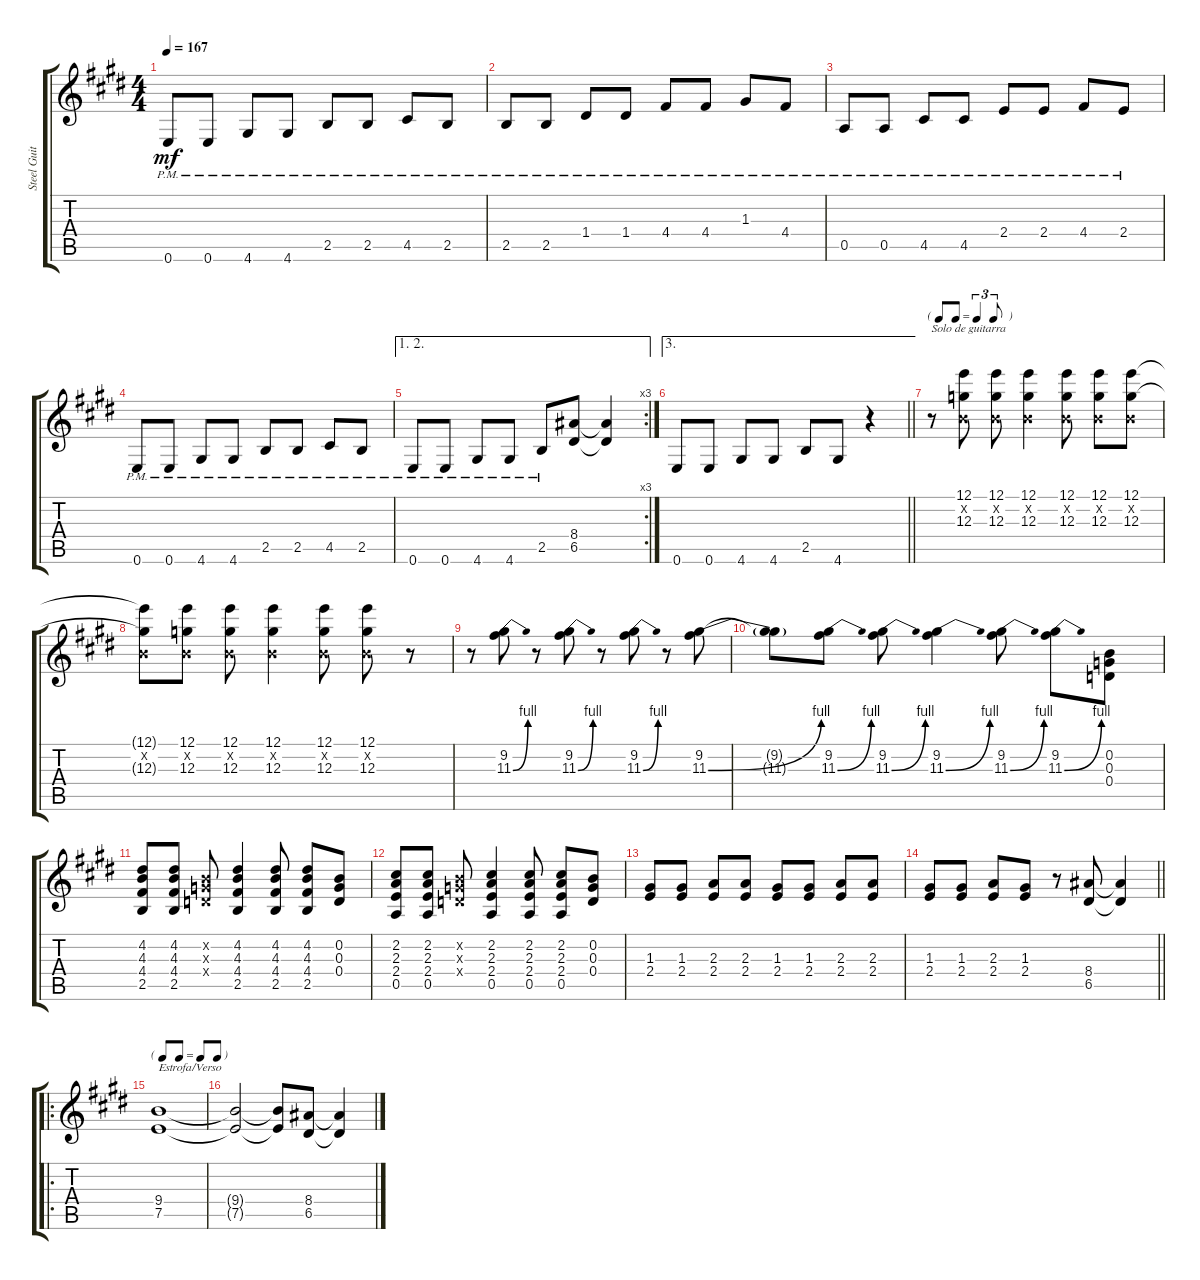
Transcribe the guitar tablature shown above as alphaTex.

\track ("Steel Guitar" "Steel Guit") {instrument acousticguitarsteel}
\staff {score tabs}
\tuning (E4 B3 G3 D3 A2 E2) {hide}
\ts (4 4)
\tempo 167
\clef g2
\ks e
0.6{pm}.8{dy mf} 0.6{pm}.8 4.6{pm}.8 4.6{pm}.8 2.5{pm}.8 2.5{pm}.8 4.5{pm}.8 2.5{pm}.8 |
2.5{pm}.8 2.5{pm}.8 1.4{pm}.8 1.4{pm}.8 4.4{pm}.8 4.4{pm}.8 1.3{pm}.8 4.4{pm}.8 |
0.5{pm}.8 0.5{pm}.8 4.5{pm}.8 4.5{pm}.8 2.4{pm}.8 2.4{pm}.8 4.4{pm}.8 2.4{pm}.8 |
0.6{pm}.8 0.6{pm}.8 4.6{pm}.8 4.6{pm}.8 2.5{pm}.8 2.5{pm}.8 4.5{pm}.8 2.5{pm}.8 |
\ae (1 2)
\rc 3
0.6{pm}.8 0.6{pm}.8 4.6{pm}.8 4.6{pm}.8 2.5{pm}.8 (8.4 6.5).8 (8.4{t} 6.5{t}).4 |
\ae 3
\barLineRight lightlight
0.6.8 0.6.8 4.6.8 4.6.8 2.5.8 4.6.8 r.4 |
\tf triplet8th
r.8{txt "Solo de guitarra"} (12.1 0.2{x} 12.3).8 (12.1 0.2{x} 12.3).8 (12.1 0.2{x} 12.3).4 (12.1 0.2{x} 12.3).8 (12.1 0.2{x} 12.3).8 (12.1 0.2{x} 12.3).8 |
(12.1{t} 0.2{x} 12.3{t}).8 (12.1 0.2{x} 12.3).8 (12.1 0.2{x} 12.3).8 (12.1 0.2{x} 12.3).4 (12.1 0.2{x} 12.3).8 (12.1 0.2{x} 12.3).8 r.8 |
r.8 (9.2 11.3{be (bend 0 0 60 4)}).8 r.8 (9.2 11.3{be (bend 0 0 60 4)}).8 r.8 (9.2 11.3{be (bend 0 0 60 4)}).8 r.8 (9.2 11.3{be (bend 0 0 60 4)}).8 |
(9.2{t} 11.3{t}).8 (9.2 11.3{be (bend 0 0 60 4)}).8 (9.2 11.3{be (bend 0 0 60 4)}).8 (9.2 11.3{be (bend 0 0 60 4)}).4 (9.2 11.3{be (bend 0 0 60 4)}).8 (9.2 11.3{be (bend 0 0 60 4)}).8 (0.2 0.3 0.4).8 |
(4.2 4.3 4.4 2.5).8 (4.2 4.3 4.4 2.5).8 (0.2{x} 0.3{x} 0.4{x}).8 (4.2 4.3 4.4 2.5).4 (4.2 4.3 4.4 2.5).8 (4.2 4.3 4.4 2.5).8 (0.2 0.3 0.4).8 |
(2.2 2.3 2.4 0.5).8 (2.2 2.3 2.4 0.5).8 (0.2{x} 0.3{x} 0.4{x}).8 (2.2 2.3 2.4 0.5).4 (2.2 2.3 2.4 0.5).8 (2.2 2.3 2.4 0.5).8 (0.2 0.3 0.4).8 |
(1.3 2.4).8 (1.3 2.4).8 (2.3 2.4).8 (2.3 2.4).8 (1.3 2.4).8 (1.3 2.4).8 (2.3 2.4).8 (2.3 2.4).8 |
\barLineRight lightlight
(1.3 2.4).8 (1.3 2.4).8 (2.3 2.4).8 (1.3 2.4).8 r.8 (8.4 6.5).8 (8.4{t} 6.5{t}).4 |
\ro
\tf none
(9.4 7.5).1{txt "Estrofa/Verso"} |
(9.4{t} 7.5{t}).2 (9.4{t} 7.5{t}).8 (8.4 6.5).8 (8.4{t} 6.5{t}).4
